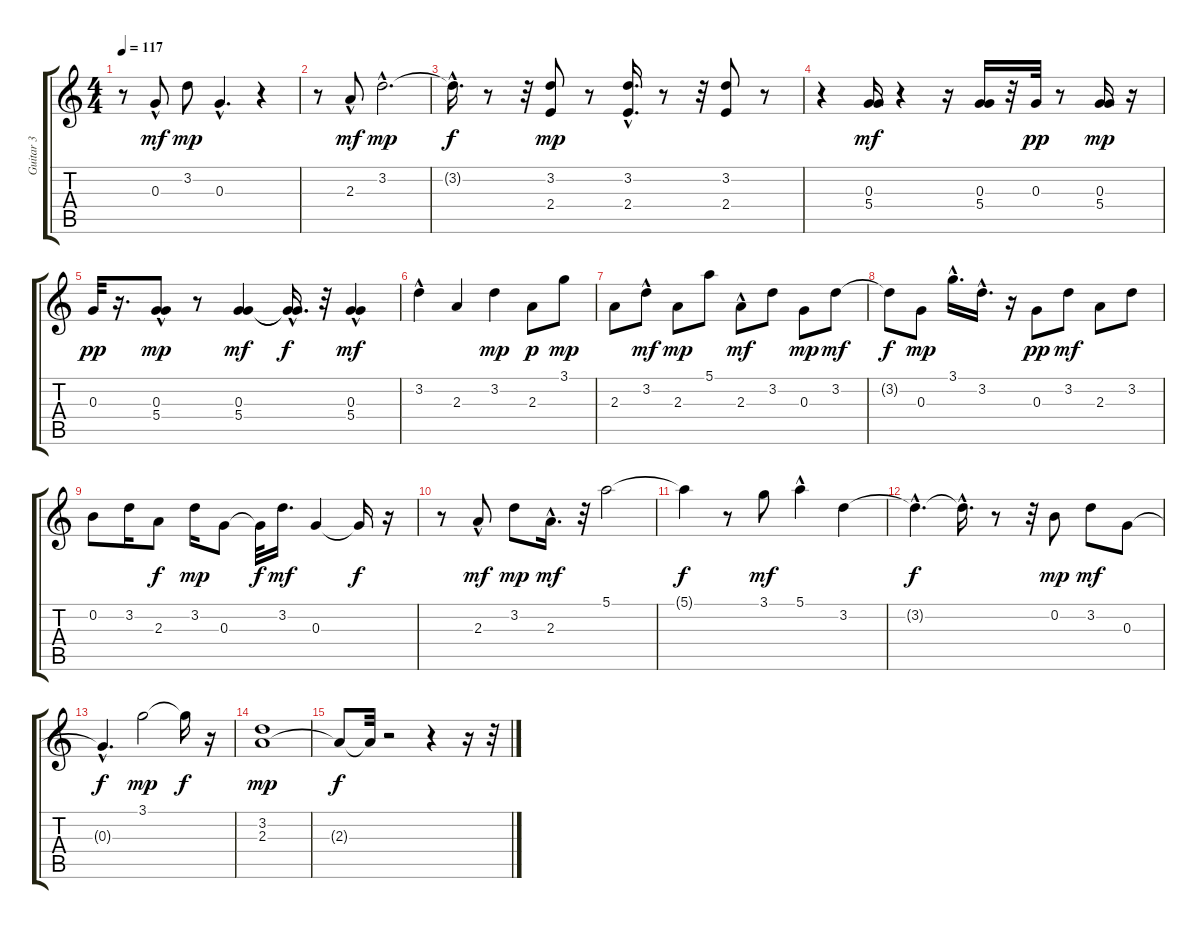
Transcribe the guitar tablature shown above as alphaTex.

\track ("Guitar 3" "Guitar 3") {instrument electricguitarjazz}
\staff {score tabs}
\tuning (E4 B3 G3 D3 A2 E2) {hide}
\ts (4 4)
\tempo 117
\clef g2
\ks c
r.8{dy f} 0.3{hac}.8{dy mf} 3.2.8{dy mp} 0.3{hac}.4{d} r.4 |
r.8 2.3{hac}.8{dy mf} 3.2{hac}.2{d dy mp} |
3.2{hac t}.16{d dy f} r.8 r.32 (3.2 2.4).8{dy mp} r.8 (3.2{hac} 2.4{hac}).16{d} r.8 r.32 (3.2 2.4).8 r.8 |
r.4 (0.3 5.4).16{dy mf} r.4 r.16 (0.3 5.4).16 r.32 0.3.32{dy pp} r.8 (0.3 5.4).16{dy mp} r.16 |
0.3.32{dy pp} r.16{d} (0.3{hac} 5.4).8{dy mp} r.8 (0.3 5.4).4{dy mf} (0.3{t} 5.4{hac t}).16{d dy f} r.32 (0.3 5.4{hac}).4{dy mf} |
3.2{hac}.4 2.3.4 3.2.4{dy mp} 2.3.8{dy p} 3.1.8{dy mp} |
2.3.8 3.2{hac}.8{dy mf} 2.3.8{dy mp} 5.1.8 2.3{hac}.8{dy mf} 3.2.8 0.3.8{dy mp} 3.2.8{dy mf} |
3.2{t}.8{dy f} 0.3.8{dy mp} 3.1{hac}.16{d} 3.2{hac}.16{d} r.16 0.3.8{dy pp} 3.2.8{dy mf} 2.3.8 3.2.8 |
0.2.8 3.2.16 2.3.8{dy f} 3.2.16{dy mp} 0.3.8 0.3{t}.32{dy f} 3.2.16{d dy mf} 0.3.4 0.3{t}.16{dy f} r.16 |
r.8 2.3{hac}.8{dy mf} 3.2.8{dy mp} 2.3{hac}.16{d dy mf} r.32 5.1.2 |
5.1{t}.4{dy f} r.8 3.1.8{dy mf} 5.1{hac}.4 3.2.4 |
3.2{hac t}.4{d dy f} 3.2{hac t}.16{d} r.8 r.32 0.2.8{dy mp} 3.2.8{dy mf} 0.3.8 |
0.3{hac t}.4{d dy f} 3.1.2{dy mp} 3.1{t}.16{dy f} r.16 |
(3.2 2.3).1{dy mp} |
2.3{t}.8{dy f} 2.3{t}.32 r.2 r.4 r.16 r.32
